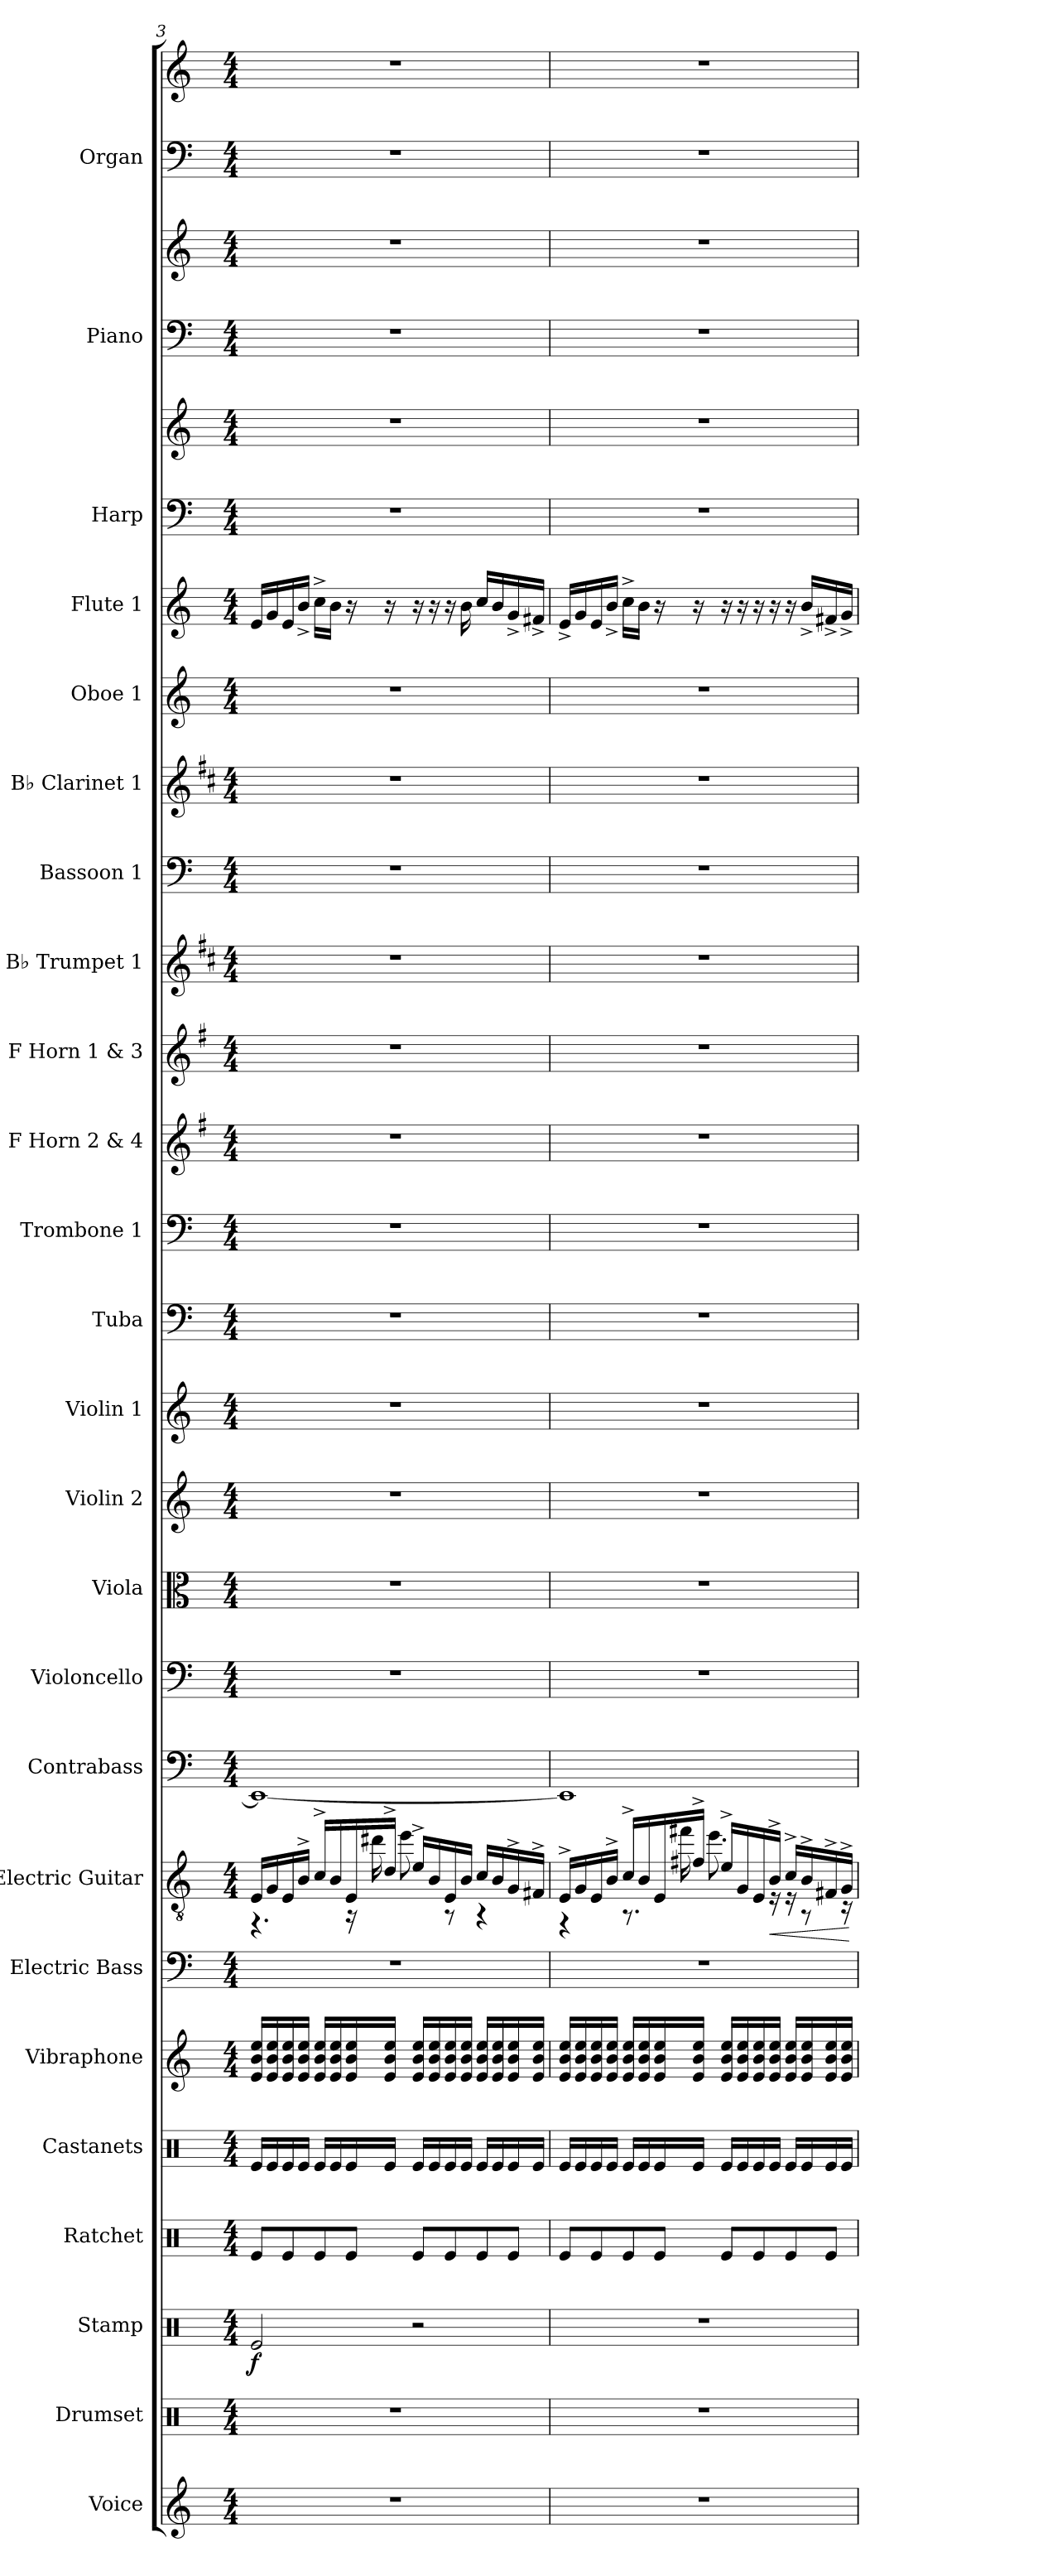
**kern	**kern	**kern	**dynam	**kern	**kern	**kern	**kern	**kern	**dynam	**kern	**kern	**kern	**kern	**kern	**kern	**kern	**kern	**kern	**kern	**kern	**kern	**kern	**kern	**kern	**kern	**kern	**kern	**kern	**kern
*part25	*part24	*part23	*part23	*part22	*part21	*part20	*part19	*part18	*part18	*part17	*part16	*part15	*part14	*part13	*part12	*part11	*part10	*part9	*part8	*part7	*part6	*part5	*part4	*part3	*part3	*part2	*part2	*part1	*part1
*staff28	*staff27	*staff26	*staff26	*staff25	*staff24	*staff23	*staff22	*staff21	*staff21	*staff20	*staff19	*staff18	*staff17	*staff16	*staff15	*staff14	*staff13	*staff12	*staff11	*staff10	*staff9	*staff8	*staff7	*staff6	*staff5	*staff4	*staff3	*staff2	*staff1
*I"Voice	*I"Drumset	*I"Stamp	*	*I"Ratchet	*I"Castanets	*I"Vibraphone	*I"Electric Bass	*I"Electric Guitar	*	*I"Contrabass	*I"Violoncello	*I"Viola	*I"Violin 2	*I"Violin 1	*I"Tuba	*I"Trombone 1	*I"F Horn 2 &amp; 4	*I"F Horn 1 &amp; 3	*I"B♭ Trumpet 1	*I"Bassoon 1	*I"B♭ Clarinet 1	*I"Oboe 1	*I"Flute 1	*I"Harp	*	*I"Piano	*	*I"Organ	*
*I'Vo.	*I'Drs.	*I'Sta.	*	*I'Rat.	*I'Cst.	*I'Vib.	*I'El. B.	*I'El. Guit.	*	*I'Cb.	*I'Vc.	*I'Vla.	*I'Vln. 2	*I'Vln. 1	*I'Tba.	*I'Tbn. 1	*I'F Hn. 2 4	*I'F Hn. 1 3	*I'B♭ Tpt. 1	*I'Bsn. 1	*I'B♭ Cl. 1	*I'Ob. 1	*I'Fl. 1	*I'Hrp.	*	*I'Pno.	*	*I'Org.	*
*clefG2	*clefX	*clefX	*	*clefX	*clefX	*clefG2	*clefF4	*clefGv2	*	*clefF4	*clefF4	*clefC3	*clefG2	*clefG2	*clefF4	*clefF4	*clefG2	*clefG2	*clefG2	*clefF4	*clefG2	*clefG2	*clefG2	*clefF4	*clefG2	*clefF4	*clefG2	*clefF4	*clefG2
*	*	*	*	*	*	*	*ITrd7c12	*	*	*ITrd7c12	*	*	*	*	*	*	*ITrd4c7	*ITrd4c7	*ITrd1c2	*	*ITrd1c2	*	*	*	*	*	*	*	*
*k[]	*k[]	*k[]	*	*k[]	*k[]	*k[]	*k[]	*k[]	*	*k[]	*k[]	*k[]	*k[]	*k[]	*k[]	*k[]	*k[]	*k[]	*k[]	*k[]	*k[]	*k[]	*k[]	*k[]	*k[]	*k[]	*k[]	*k[]	*k[]
*M4/4	*M4/4	*M4/4	*	*M4/4	*M4/4	*M4/4	*M4/4	*M4/4	*	*M4/4	*M4/4	*M4/4	*M4/4	*M4/4	*M4/4	*M4/4	*M4/4	*M4/4	*M4/4	*M4/4	*M4/4	*M4/4	*M4/4	*M4/4	*M4/4	*M4/4	*M4/4	*M4/4	*M4/4
=3	=3	=3	=3	=3	=3	=3	=3	=3	=3	=3	=3	=3	=3	=3	=3	=3	=3	=3	=3	=3	=3	=3	=3	=3	=3	=3	=3	=3	=3
*	*	*	*	*	*	*	*	*^	*	*	*	*	*	*	*	*	*	*	*	*	*	*	*	*	*	*	*	*	*
!	!	!	!LO:DY:b	!	!	!	!	!	!	!	!	!	!	!	!	!	!	!	!	!	!	!	!	!	!	!	!	!	!	!
1r	1r	2Re/	f	8Re/L	16Re/LL	16e/ 16b/ 16ee/LL	1r	16E/LL	4.r	.	1EEE_	1r	1r	1r	1r	1r	1r	1r	1r	1r	1r	1r	1r	16e/LL	1r	1r	1r	1r	1r	1r
.	.	.	.	.	16Re/	16e/ 16b/ 16ee/	.	16G/	.	.	.	.	.	.	.	.	.	.	.	.	.	.	.	16g/	.	.	.	.	.	.
.	.	.	.	8Re/	16Re/	16e/ 16b/ 16ee/	.	16E/	.	.	.	.	.	.	.	.	.	.	.	.	.	.	.	16e/	.	.	.	.	.	.
.	.	.	.	.	16Re/JJ	16e/ 16b/ 16ee/JJ	.	16B^/JJ	.	.	.	.	.	.	.	.	.	.	.	.	.	.	.	16b^/JJ	.	.	.	.	.	.
.	.	.	.	8Re/	16Re/LL	16e/ 16b/ 16ee/LL	.	16c^/LL	.	.	.	.	.	.	.	.	.	.	.	.	.	.	.	16cc^\LL	.	.	.	.	.	.
.	.	.	.	.	16Re/	16e/ 16b/ 16ee/	.	16B/	.	.	.	.	.	.	.	.	.	.	.	.	.	.	.	16b\JJ	.	.	.	.	.	.
.	.	.	.	8Re/J	16Re/	16e/ 16b/ 16ee/	.	16E/	16r	.	.	.	.	.	.	.	.	.	.	.	.	.	.	16r	.	.	.	.	.	.
.	.	.	.	.	16Re/JJ	16e/ 16b/ 16ee/JJ	.	16d^/JJ	16dd#X\	.	.	.	.	.	.	.	.	.	.	.	.	.	.	16r	.	.	.	.	.	.
.	.	2r	.	8Re/L	16Re/LL	16e/ 16b/ 16ee/LL	.	16e^/LL	8ee\	.	.	.	.	.	.	.	.	.	.	.	.	.	.	16r	.	.	.	.	.	.
.	.	.	.	.	16Re/	16e/ 16b/ 16ee/	.	16B/	.	.	.	.	.	.	.	.	.	.	.	.	.	.	.	16r	.	.	.	.	.	.
.	.	.	.	8Re/	16Re/	16e/ 16b/ 16ee/	.	16E/	8r	.	.	.	.	.	.	.	.	.	.	.	.	.	.	16r	.	.	.	.	.	.
.	.	.	.	.	16Re/JJ	16e/ 16b/ 16ee/JJ	.	16B/JJ	.	.	.	.	.	.	.	.	.	.	.	.	.	.	.	16b\	.	.	.	.	.	.
.	.	.	.	8Re/	16Re/LL	16e/ 16b/ 16ee/LL	.	16c/LL	4r	.	.	.	.	.	.	.	.	.	.	.	.	.	.	16cc/LL	.	.	.	.	.	.
.	.	.	.	.	16Re/	16e/ 16b/ 16ee/	.	16B/	.	.	.	.	.	.	.	.	.	.	.	.	.	.	.	16b/	.	.	.	.	.	.
.	.	.	.	8Re/J	16Re/	16e/ 16b/ 16ee/	.	16G^/	.	.	.	.	.	.	.	.	.	.	.	.	.	.	.	16g^/	.	.	.	.	.	.
.	.	.	.	.	16Re/JJ	16e/ 16b/ 16ee/JJ	.	16F#X^/JJ	.	.	.	.	.	.	.	.	.	.	.	.	.	.	.	16f#X^/JJ	.	.	.	.	.	.
=4	=4	=4	=4	=4	=4	=4	=4	=4	=4	=4	=4	=4	=4	=4	=4	=4	=4	=4	=4	=4	=4	=4	=4	=4	=4	=4	=4	=4	=4	=4
1r	1r	1r	.	8Re/L	16Re/LL	16e/ 16b/ 16ee/LL	1r	16E^/LL	4r	.	1EEE]	1r	1r	1r	1r	1r	1r	1r	1r	1r	1r	1r	1r	16e^/LL	1r	1r	1r	1r	1r	1r
.	.	.	.	.	16Re/	16e/ 16b/ 16ee/	.	16G/	.	.	.	.	.	.	.	.	.	.	.	.	.	.	.	16g/	.	.	.	.	.	.
.	.	.	.	8Re/	16Re/	16e/ 16b/ 16ee/	.	16E/	.	.	.	.	.	.	.	.	.	.	.	.	.	.	.	16e/	.	.	.	.	.	.
.	.	.	.	.	16Re/JJ	16e/ 16b/ 16ee/JJ	.	16B^/JJ	.	.	.	.	.	.	.	.	.	.	.	.	.	.	.	16b^/JJ	.	.	.	.	.	.
.	.	.	.	8Re/	16Re/LL	16e/ 16b/ 16ee/LL	.	16c^/LL	8.r	.	.	.	.	.	.	.	.	.	.	.	.	.	.	16cc^\LL	.	.	.	.	.	.
.	.	.	.	.	16Re/	16e/ 16b/ 16ee/	.	16B/	.	.	.	.	.	.	.	.	.	.	.	.	.	.	.	16b\JJ	.	.	.	.	.	.
.	.	.	.	8Re/J	16Re/	16e/ 16b/ 16ee/	.	16E/	.	.	.	.	.	.	.	.	.	.	.	.	.	.	.	16r	.	.	.	.	.	.
.	.	.	.	.	16Re/JJ	16e/ 16b/ 16ee/JJ	.	16f#X^/JJ	16ff#X\	.	.	.	.	.	.	.	.	.	.	.	.	.	.	16r	.	.	.	.	.	.
.	.	.	.	8Re/L	16Re/LL	16e/ 16b/ 16ee/LL	.	16e^/LL	8.ee\	.	.	.	.	.	.	.	.	.	.	.	.	.	.	16r	.	.	.	.	.	.
.	.	.	.	.	16Re/	16e/ 16b/ 16ee/	.	16G/	.	.	.	.	.	.	.	.	.	.	.	.	.	.	.	16r	.	.	.	.	.	.
.	.	.	.	8Re/	16Re/	16e/ 16b/ 16ee/	.	16E/	.	.	.	.	.	.	.	.	.	.	.	.	.	.	.	16r	.	.	.	.	.	.
!	!	!	!	!	!	!	!	!	!	!LO:HP:b	!	!	!	!	!	!	!	!	!	!	!	!	!	!	!	!	!	!	!	!
.	.	.	.	.	16Re/JJ	16e/ 16b/ 16ee/JJ	.	16B^/JJ	16r	<	.	.	.	.	.	.	.	.	.	.	.	.	.	16r	.	.	.	.	.	.
.	.	.	.	8Re/	16Re/LL	16e/ 16b/ 16ee/LL	.	16c^/LL	16r	.	.	.	.	.	.	.	.	.	.	.	.	.	.	16r	.	.	.	.	.	.
.	.	.	.	.	16Re/	16e/ 16b/ 16ee/	.	16B^/	8r	.	.	.	.	.	.	.	.	.	.	.	.	.	.	16b^/LL	.	.	.	.	.	.
.	.	.	.	8Re/J	16Re/	16e/ 16b/ 16ee/	.	16F#X^/	.	.	.	.	.	.	.	.	.	.	.	.	.	.	.	16f#X^/	.	.	.	.	.	.
.	.	.	.	.	16Re/JJ	16e/ 16b/ 16ee/JJ	.	16G^/JJ	16r	.	.	.	.	.	.	.	.	.	.	.	.	.	.	16g^/JJ	.	.	.	.	.	.
*	*	*	*	*	*	*	*	*v	*v	*	*	*	*	*	*	*	*	*	*	*	*	*	*	*	*	*	*	*	*	*
.	.	.	.	.	.	.	.	.	[	.	.	.	.	.	.	.	.	.	.	.	.	.	.	.	.	.	.	.	.
=	=	=	=	=	=	=	=	=	=	=	=	=	=	=	=	=	=	=	=	=	=	=	=	=	=	=	=	=	=
*-	*-	*-	*-	*-	*-	*-	*-	*-	*-	*-	*-	*-	*-	*-	*-	*-	*-	*-	*-	*-	*-	*-	*-	*-	*-	*-	*-	*-	*-
